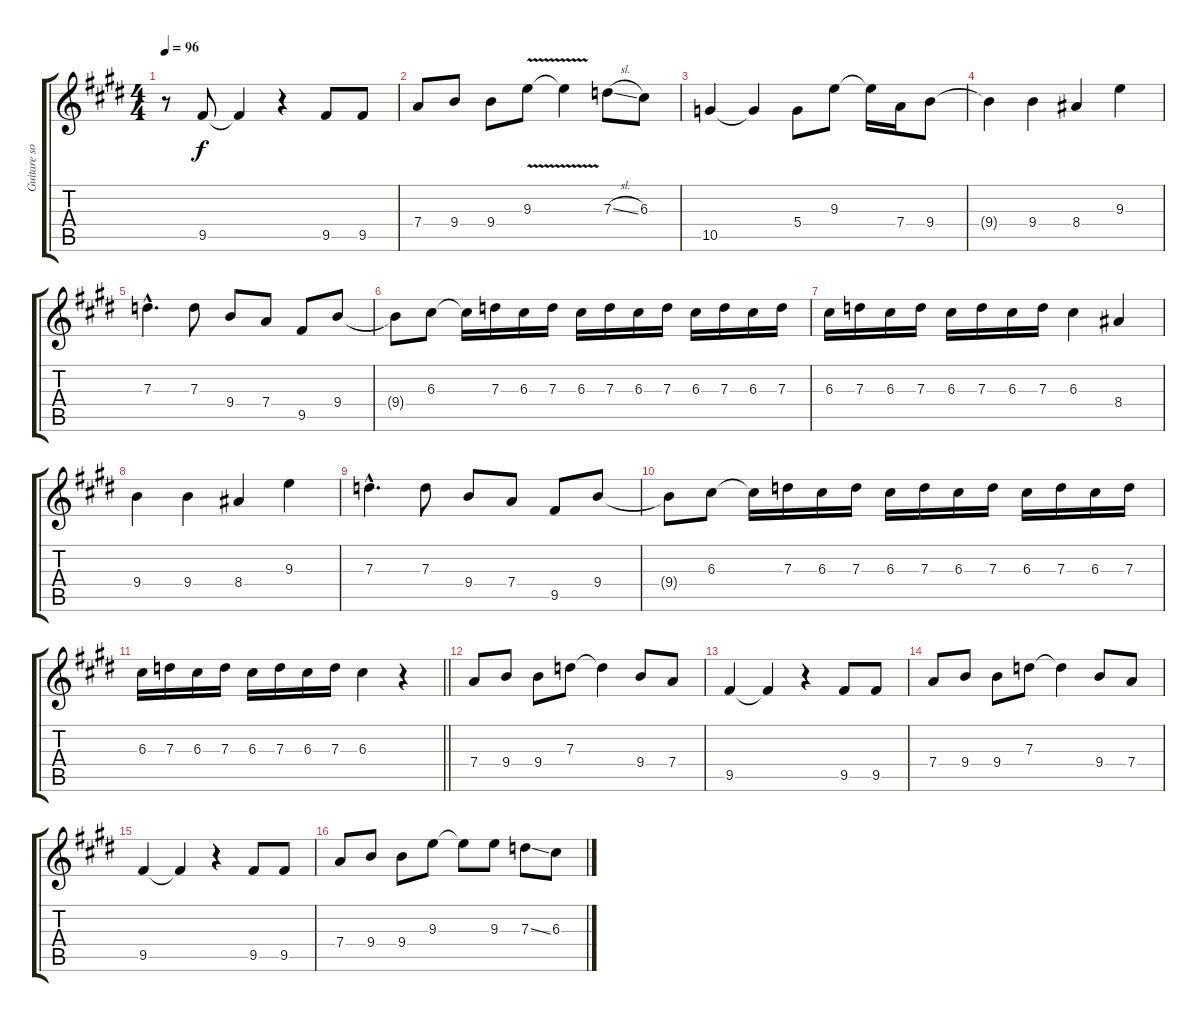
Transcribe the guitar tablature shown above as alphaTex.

\track ("Guitare solo" "Guitare so") {instrument electricguitarjazz}
\staff {score tabs}
\tuning (E4 B3 G3 D3 A2 E2) {hide}
\ts (4 4)
\tempo 96
\clef g2
\ks e
r.8{dy f} 9.5.8 9.5{t}.4 r.4 9.5.8 9.5.8 |
7.4.8 9.4.8 9.4.8 9.3{v}.8 9.3{t}.4 7.3{sl}.8 6.3.8 |
10.5.4 10.5{t}.4 5.4.8 9.3.8 9.3{t}.16 7.4.16 9.4.8 |
9.4{t}.4 9.4.4 8.4.4 9.3.4 |
7.3{hac}.4{d} 7.3.8 9.4.8 7.4.8 9.5.8 9.4.8 |
9.4{t}.8 6.3.8 6.3{t}.16 7.3.16 6.3.16 7.3.16 6.3.16 7.3.16 6.3.16 7.3.16 6.3.16 7.3.16 6.3.16 7.3.16 |
6.3.16 7.3.16 6.3.16 7.3.16 6.3.16 7.3.16 6.3.16 7.3.16 6.3.4 8.4.4 |
9.4.4 9.4.4 8.4.4 9.3.4 |
7.3{hac}.4{d} 7.3.8 9.4.8 7.4.8 9.5.8 9.4.8 |
9.4{t}.8 6.3.8 6.3{t}.16 7.3.16 6.3.16 7.3.16 6.3.16 7.3.16 6.3.16 7.3.16 6.3.16 7.3.16 6.3.16 7.3.16 |
\barLineRight lightlight
6.3.16 7.3.16 6.3.16 7.3.16 6.3.16 7.3.16 6.3.16 7.3.16 6.3.4 r.4 |
7.4.8 9.4.8 9.4.8 7.3.8 7.3{t}.4 9.4.8 7.4.8 |
9.5.4 9.5{t}.4 r.4 9.5.8 9.5.8 |
7.4.8 9.4.8 9.4.8 7.3.8 7.3{t}.4 9.4.8 7.4.8 |
9.5.4 9.5{t}.4 r.4 9.5.8 9.5.8 |
7.4.8 9.4.8 9.4.8 9.3.8 9.3{t}.8 9.3.8 7.3{ss}.8 6.3.8
